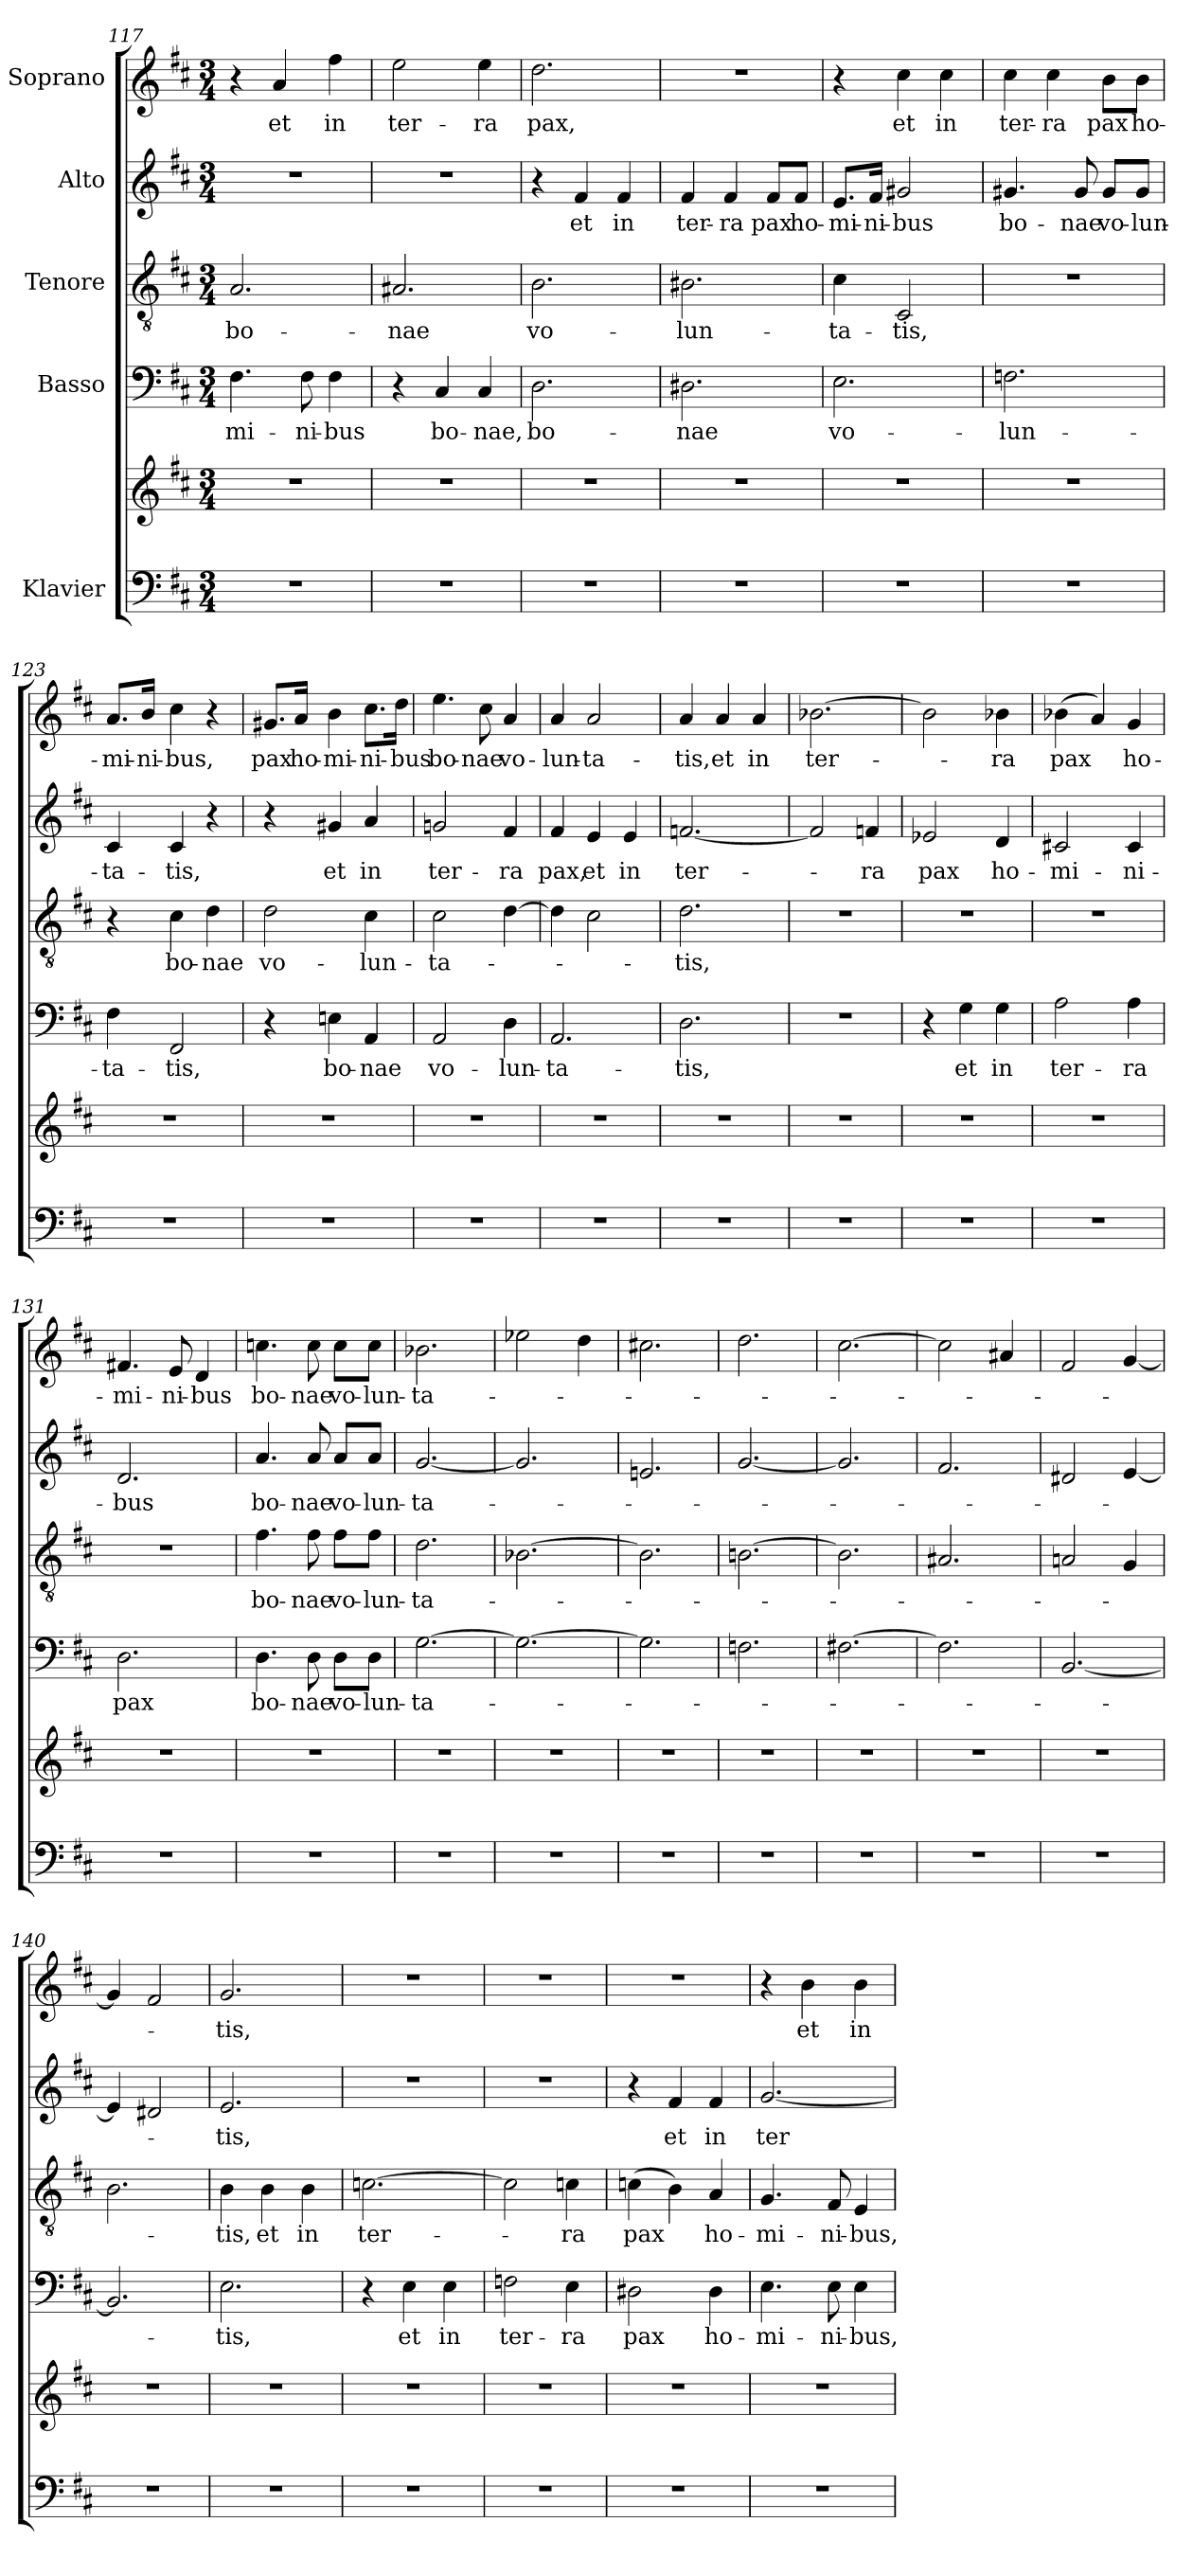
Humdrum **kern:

**kern	**kern	**kern	**text	**kern	**text	**kern	**text	**kern	**text
*part5	*part5	*part4	*part4	*part3	*part3	*part2	*part2	*part1	*part1
*staff6	*staff5	*staff4	*staff4	*staff3	*staff3	*staff2	*staff2	*staff1	*staff1
*I"Klavier	*	*I"Basso	*	*I"Tenore	*	*I"Alto	*	*I"Soprano	*
!!LO:PB:g=z
*clefF4	*clefG2	*clefF4	*	*clefGv2	*	*clefG2	*	*clefG2	*
*k[f#c#]	*k[f#c#]	*k[f#c#]	*	*k[f#c#]	*	*k[f#c#]	*	*k[f#c#]	*
*M3/4	*M3/4	*M3/4	*	*M3/4	*	*M3/4	*	*M3/4	*
=117	=117	=117	=117	=117	=117	=117	=117	=117	=117
!	!	!	!LO:LY:b	!	!LO:LY:b	!	!	!	!
2.r	2.r	4.F#\	-mi-	2.A/	bo-	2.r	.	4r	.
!	!	!	!	!	!	!	!	!	!LO:LY:b
.	.	.	.	.	.	.	.	4a/	et
!	!	!	!LO:LY:b	!	!	!	!	!	!
.	.	8F#\	-ni-	.	.	.	.	.	.
!	!	!	!LO:LY:b	!	!	!	!	!	!LO:LY:b
.	.	4F#\	-bus	.	.	.	.	4ff#\	in
=118	=118	=118	=118	=118	=118	=118	=118	=118	=118
!	!	!	!	!	!LO:LY:b	!	!	!	!LO:LY:b
2.r	2.r	4r	.	2.A#X/	-nae	2.r	.	2ee\	ter-
!	!	!	!LO:LY:b	!	!	!	!	!	!
.	.	4C#/	bo-	.	.	.	.	.	.
!	!	!	!LO:LY:b	!	!	!	!	!	!LO:LY:b
.	.	4C#/	-nae,	.	.	.	.	4ee\	-ra
=119	=119	=119	=119	=119	=119	=119	=119	=119	=119
!	!	!	!LO:LY:b	!	!LO:LY:b	!	!	!	!LO:LY:b
2.r	2.r	2.D\	bo-	2.B\	vo-	4r	.	2.dd\	pax,
!	!	!	!	!	!	!	!LO:LY:b	!	!
.	.	.	.	.	.	4f#/	et	.	.
!	!	!	!	!	!	!	!LO:LY:b	!	!
.	.	.	.	.	.	4f#/	in	.	.
=120	=120	=120	=120	=120	=120	=120	=120	=120	=120
!	!	!	!LO:LY:b	!	!LO:LY:b	!	!LO:LY:b	!	!
2.r	2.r	2.D#X\	-nae	2.B#X\	-lun-	4f#/	ter-	2.r	.
!	!	!	!	!	!	!	!LO:LY:b	!	!
.	.	.	.	.	.	4f#/	-ra	.	.
!	!	!	!	!	!	!	!LO:LY:b	!	!
.	.	.	.	.	.	8f#/L	pax	.	.
!	!	!	!	!	!	!	!LO:LY:b	!	!
.	.	.	.	.	.	8f#/J	ho-	.	.
=121	=121	=121	=121	=121	=121	=121	=121	=121	=121
!	!	!	!LO:LY:b	!	!LO:LY:b	!	!LO:LY:b	!	!
2.r	2.r	2.E\	vo-	4c#\	-ta-	8.e/L	-mi-	4r	.
!	!	!	!	!	!	!	!LO:LY:b	!	!
.	.	.	.	.	.	16f#/Jk	-ni-	.	.
!	!	!	!	!	!LO:LY:b	!	!LO:LY:b	!	!LO:LY:b
.	.	.	.	2C#/	-tis,	2g#X/	-bus	4cc#\	et
!	!	!	!	!	!	!	!	!	!LO:LY:b
.	.	.	.	.	.	.	.	4cc#\	in
=122	=122	=122	=122	=122	=122	=122	=122	=122	=122
!	!	!	!LO:LY:b	!	!	!	!LO:LY:b	!	!LO:LY:b
2.r	2.r	2.Fn\	-lun-	2.r	.	4.g#X/	bo-	4cc#\	ter-
!	!	!	!	!	!	!	!	!	!LO:LY:b
.	.	.	.	.	.	.	.	4cc#\	-ra
!	!	!	!	!	!	!	!LO:LY:b	!	!
.	.	.	.	.	.	8g#/	-nae	.	.
!	!	!	!	!	!	!	!LO:LY:b	!	!LO:LY:b
.	.	.	.	.	.	8g#/L	vo-	8b\L	pax
!	!	!	!	!	!	!	!LO:LY:b	!	!LO:LY:b
.	.	.	.	.	.	8g#/J	-lun-	8b\J	ho-
!!LO:LB:g=z
=123	=123	=123	=123	=123	=123	=123	=123	=123	=123
!	!	!	!LO:LY:b	!	!	!	!LO:LY:b	!	!LO:LY:b
2.r	2.r	4F#\	-ta-	4r	.	4c#/	-ta-	8.a/L	-mi-
!	!	!	!	!	!	!	!	!	!LO:LY:b
.	.	.	.	.	.	.	.	16b/Jk	-ni-
!	!	!	!LO:LY:b	!	!LO:LY:b	!	!LO:LY:b	!	!LO:LY:b
.	.	2FF#/	-tis,	4c#\	bo-	4c#/	-tis,	4cc#\	-bus,
!	!	!	!	!	!LO:LY:b	!	!	!	!
.	.	.	.	4d\	-nae	4r	.	4r	.
=124	=124	=124	=124	=124	=124	=124	=124	=124	=124
!	!	!	!	!	!LO:LY:b	!	!	!	!LO:LY:b
2.r	2.r	4r	.	2d\	vo-	4r	.	8.g#X/L	pax
!	!	!	!	!	!	!	!	!	!LO:LY:b
.	.	.	.	.	.	.	.	16a/Jk	ho-
!	!	!	!LO:LY:b	!	!	!	!LO:LY:b	!	!LO:LY:b
.	.	4En\	bo-	.	.	4g#X/	et	4b\	-mi-
!	!	!	!LO:LY:b	!	!LO:LY:b	!	!LO:LY:b	!	!LO:LY:b
.	.	4AA/	-nae	4c#\	-lun-	4a/	in	8.cc#\L	-ni-
!	!	!	!	!	!	!	!	!	!LO:LY:b
.	.	.	.	.	.	.	.	16dd\Jk	-bus
=125	=125	=125	=125	=125	=125	=125	=125	=125	=125
!	!	!	!LO:LY:b	!	!LO:LY:b	!	!LO:LY:b	!	!LO:LY:b
2.r	2.r	2AA/	vo-	2c#\	-ta-	2gn/	ter-	4.ee\	bo-
!	!	!	!	!	!	!	!	!	!LO:LY:b
.	.	.	.	.	.	.	.	8cc#\	-nae
!	!	!	!LO:LY:b	!	!	!	!LO:LY:b	!	!LO:LY:b
.	.	4D\	-lun-	[4d\	.	4f#/	-ra	4a/	vo-
=126	=126	=126	=126	=126	=126	=126	=126	=126	=126
!	!	!	!LO:LY:b	!	!	!	!LO:LY:b	!	!LO:LY:b
2.r	2.r	2.AA/	-ta-	4d\]	.	4f#/	pax,	4a/	-lun-
!	!	!	!	!	!	!	!LO:LY:b	!	!LO:LY:b
.	.	.	.	2c#\	.	4e/	et	2a/	-ta-
!	!	!	!	!	!	!	!LO:LY:b	!	!
.	.	.	.	.	.	4e/	in	.	.
=127	=127	=127	=127	=127	=127	=127	=127	=127	=127
!	!	!	!LO:LY:b	!	!LO:LY:b	!	!LO:LY:b	!	!LO:LY:b
2.r	2.r	2.D\	-tis,	2.d\	-tis,	[2.fn/	ter-	4a/	-tis,
!	!	!	!	!	!	!	!	!	!LO:LY:b
.	.	.	.	.	.	.	.	4a/	et
!	!	!	!	!	!	!	!	!	!LO:LY:b
.	.	.	.	.	.	.	.	4a/	in
=128	=128	=128	=128	=128	=128	=128	=128	=128	=128
!	!	!	!	!	!	!	!	!	!LO:LY:b
2.r	2.r	2.r	.	2.r	.	2f/]	.	[2.b-X\	ter-
!	!	!	!	!	!	!	!LO:LY:b	!	!
.	.	.	.	.	.	4fn/	-ra	.	.
=129	=129	=129	=129	=129	=129	=129	=129	=129	=129
!	!	!	!	!	!	!	!LO:LY:b	!	!
2.r	2.r	4r	.	2.r	.	2e-X/	pax	2b-\]	.
!	!	!	!LO:LY:b	!	!	!	!	!	!
.	.	4G\	et	.	.	.	.	.	.
!	!	!	!LO:LY:b	!	!	!	!LO:LY:b	!	!LO:LY:b
.	.	4G\	in	.	.	4d/	ho-	4b-X\	-ra
!!LO:LB:g=z
=130	=130	=130	=130	=130	=130	=130	=130	=130	=130
!	!	!	!LO:LY:b	!	!	!	!LO:LY:b	!	!LO:LY:b
2.r	2.r	2A\	ter-	2.r	.	2c#X/	-mi-	(4b-X\	-pax
.	.	.	.	.	.	.	.	4a/)	.
!	!	!	!LO:LY:b	!	!	!	!LO:LY:b	!	!LO:LY:b
.	.	4A\	-ra	.	.	4c#/	-ni-	4g/	ho-
=131	=131	=131	=131	=131	=131	=131	=131	=131	=131
!	!	!	!LO:LY:b	!	!	!	!LO:LY:b	!	!LO:LY:b
2.r	2.r	2.D\	pax	2.r	.	2.d/	-bus	4.f#X/	-mi-
!	!	!	!	!	!	!	!	!	!LO:LY:b
.	.	.	.	.	.	.	.	8e/	-ni-
!	!	!	!	!	!	!	!	!	!LO:LY:b
.	.	.	.	.	.	.	.	4d/	-bus
=132	=132	=132	=132	=132	=132	=132	=132	=132	=132
!	!	!	!LO:LY:b	!	!LO:LY:b	!	!LO:LY:b	!	!LO:LY:b
2.r	2.r	4.D\	bo-	4.f#\	bo-	4.a/	bo-	4.ccn\	bo-
!	!	!	!LO:LY:b	!	!LO:LY:b	!	!LO:LY:b	!	!LO:LY:b
.	.	8D\	-nae	8f#\	-nae	8a/	-nae	8cc\	-nae
!	!	!	!LO:LY:b	!	!LO:LY:b	!	!LO:LY:b	!	!LO:LY:b
.	.	8D\L	vo-	8f#\L	vo-	8a/L	vo-	8cc\L	vo-
!	!	!	!LO:LY:b	!	!LO:LY:b	!	!LO:LY:b	!	!LO:LY:b
.	.	8D\J	-lun-	8f#\J	-lun-	8a/J	-lun-	8cc\J	-lun-
=133	=133	=133	=133	=133	=133	=133	=133	=133	=133
!	!	!	!LO:LY:b	!	!LO:LY:b	!	!LO:LY:b	!	!LO:LY:b
2.r	2.r	[2.G\	-ta-	2.d\	-ta-	[2.g/	-ta-	2.b-X\	-ta-
=134	=134	=134	=134	=134	=134	=134	=134	=134	=134
2.r	2.r	2.G\_	.	[2.B-X\	.	2.g/]	.	2ee-X\	.
.	.	.	.	.	.	.	.	4dd\	.
=135	=135	=135	=135	=135	=135	=135	=135	=135	=135
2.r	2.r	2.G\]	.	2.B-\]	.	2.en/	.	2.cc#X\	.
=136	=136	=136	=136	=136	=136	=136	=136	=136	=136
2.r	2.r	2.Fn\	.	[2.Bn\	.	[2.g/	.	2.dd\	.
=137	=137	=137	=137	=137	=137	=137	=137	=137	=137
2.r	2.r	[2.F#X\	.	2.B\]	.	2.g/]	.	[2.cc#\	.
=138	=138	=138	=138	=138	=138	=138	=138	=138	=138
2.r	2.r	2.F#\]	.	2.A#X/	.	2.f#/	.	2cc#\]	.
.	.	.	.	.	.	.	.	4a#X/	.
!!LO:PB:g=z
=139	=139	=139	=139	=139	=139	=139	=139	=139	=139
2.r	2.r	[2.BB/	.	2An/	.	2d#X/	.	2f#/	.
.	.	.	.	4G/	.	[4e/	.	[4g/	.
=140	=140	=140	=140	=140	=140	=140	=140	=140	=140
2.r	2.r	2.BB/]	.	2.B\	.	4e/]	.	4g/]	.
.	.	.	.	.	.	2d#X/	.	2f#/	.
=141	=141	=141	=141	=141	=141	=141	=141	=141	=141
!	!	!	!LO:LY:b	!	!LO:LY:b	!	!LO:LY:b	!	!LO:LY:b
2.r	2.r	2.E\	-tis,	4B\	-tis,	2.e/	-tis,	2.g/	-tis,
!	!	!	!	!	!LO:LY:b	!	!	!	!
.	.	.	.	4B\	et	.	.	.	.
!	!	!	!	!	!LO:LY:b	!	!	!	!
.	.	.	.	4B\	in	.	.	.	.
=142	=142	=142	=142	=142	=142	=142	=142	=142	=142
!	!	!	!	!	!LO:LY:b	!	!	!	!
2.r	2.r	4r	.	[2.cn\	ter-	2.r	.	2.r	.
!	!	!	!LO:LY:b	!	!	!	!	!	!
.	.	4E\	et	.	.	.	.	.	.
!	!	!	!LO:LY:b	!	!	!	!	!	!
.	.	4E\	in	.	.	.	.	.	.
=143	=143	=143	=143	=143	=143	=143	=143	=143	=143
!	!	!	!LO:LY:b	!	!	!	!	!	!
2.r	2.r	2Fn\	ter-	2c\]	.	2.r	.	2.r	.
!	!	!	!LO:LY:b	!	!LO:LY:b	!	!	!	!
.	.	4E\	-ra	4cn\	-ra	.	.	.	.
=144	=144	=144	=144	=144	=144	=144	=144	=144	=144
!	!	!	!LO:LY:b	!	!LO:LY:b	!	!	!	!
2.r	2.r	2D#X\	pax	(4cn\	pax	4r	.	2.r	.
!	!	!	!	!	!	!	!LO:LY:b	!	!
.	.	.	.	4B\)	.	4f#/	et	.	.
!	!	!	!LO:LY:b	!	!LO:LY:b	!	!LO:LY:b	!	!
.	.	4D#\	ho-	4A/	ho-	4f#/	in	.	.
=145	=145	=145	=145	=145	=145	=145	=145	=145	=145
!	!	!	!LO:LY:b	!	!LO:LY:b	!	!LO:LY:b	!	!
2.r	2.r	4.E\	-mi-	4.G/	-mi-	[2.g/	ter-	4r	.
!	!	!	!	!	!	!	!	!	!LO:LY:b
.	.	.	.	.	.	.	.	4b\	et
!	!	!	!LO:LY:b	!	!LO:LY:b	!	!	!	!
.	.	8E\	-ni-	8F#/	-ni-	.	.	.	.
!	!	!	!LO:LY:b	!	!LO:LY:b	!	!	!	!LO:LY:b
.	.	4E\	-bus,	4E/	-bus,	.	.	4b\	in
=	=	=	=	=	=	=	=	=	=
*-	*-	*-	*-	*-	*-	*-	*-	*-	*-
